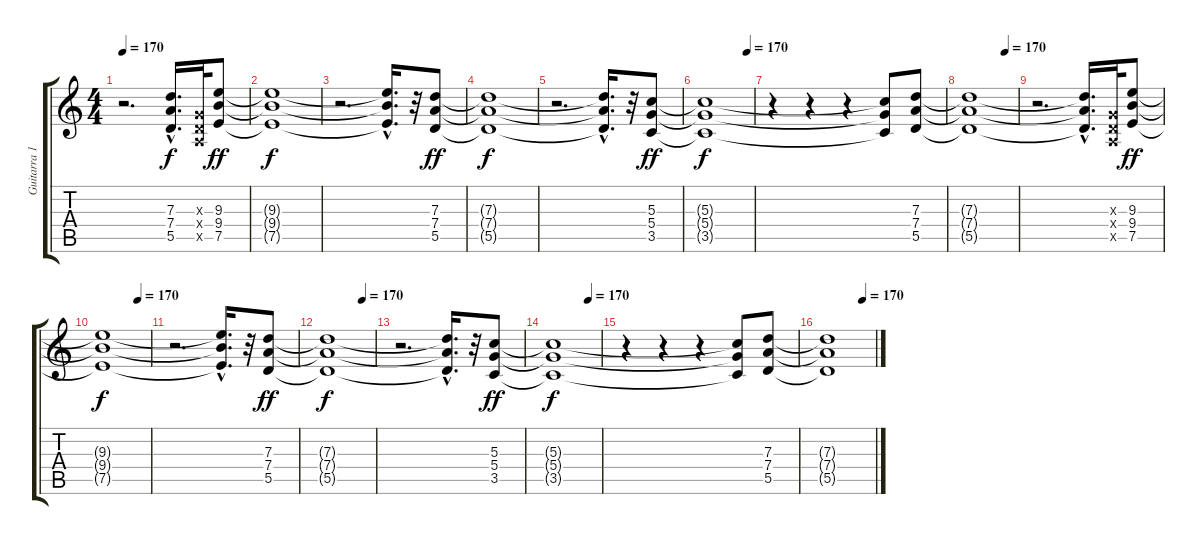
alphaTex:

\track ("Guitarra 1" "Guitarra 1") {instrument overdrivenguitar}
\staff {score tabs}
\tuning (E4 B3 G3 D3 A2 E2) {hide}
\ts (4 4)
\tempo 170
\clef g2
\ks c
r.2{d dy f} (7.3{hac t} 7.4{hac t} 5.5{hac t}).16{d} (0.3{x} 0.4{x} 0.5{x}).32 (9.3 9.4 7.5).8{dy ff instrument overdrivenguitar} |
(9.3{t} 9.4{t} 7.5{t}).1{dy f} |
r.2{d} (9.3{hac t} 9.4{hac t} 7.5{hac t}).16{d} r.32 (7.3 7.4 5.5).8{dy ff} |
(7.3{t} 7.4{t} 5.5{t}).1{dy f} |
r.2{d} (7.3{hac t} 7.4{hac t} 5.5{hac t}).16{d} r.32 (5.3 5.4 3.5).8{dy ff} |
\tempo (170 0.875)
(5.3{t} 5.4{t} 3.5{t}).1{dy f} |
r.4 r.4 r.4 (5.3{t} 5.4{t} 3.5{t}).8 (7.3 7.4 5.5).8 |
\tempo (170 0.75)
(7.3{t} 7.4{t} 5.5{t}).1 |
r.2{d} (7.3{hac t} 7.4{hac t} 5.5{hac t}).16{d} (0.3{x} 0.4{x} 0.5{x}).32 (9.3 9.4 7.5).8{dy ff instrument overdrivenguitar} |
\tempo (170 0.75)
(9.3{t} 9.4{t} 7.5{t}).1{dy f} |
r.2{d} (9.3{hac t} 9.4{hac t} 7.5{hac t}).16{d} r.32 (7.3 7.4 5.5).8{dy ff} |
\tempo (170 0.75)
(7.3{t} 7.4{t} 5.5{t}).1{dy f} |
r.2{d} (7.3{hac t} 7.4{hac t} 5.5{hac t}).16{d} r.32 (5.3 5.4 3.5).8{dy ff} |
\tempo (170 0.75)
(5.3{t} 5.4{t} 3.5{t}).1{dy f} |
r.4 r.4 r.4 (5.3{t} 5.4{t} 3.5{t}).8 (7.3 7.4 5.5).8 |
\tempo (170 0.75)
(7.3{t} 7.4{t} 5.5{t}).1
